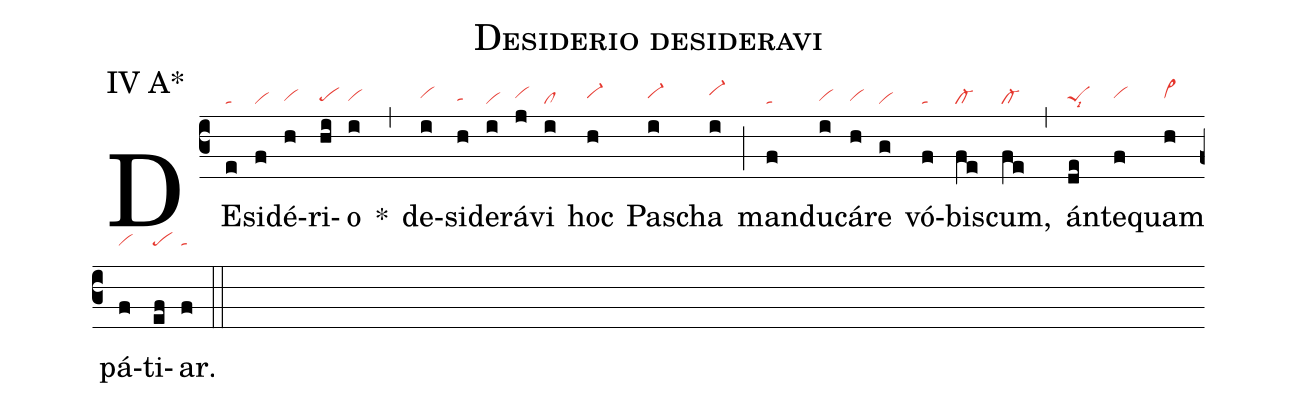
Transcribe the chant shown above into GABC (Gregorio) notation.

name:Desiderio desideravi;
office-part:Antiphona;
mode:4;
annotation:IV A*;
nabc-lines:1;
%%
(c3)
DE(e|ta)si(f|vi)dé(h|vihg)ri(hi|pehg)o(i|vihg) *(,)
de(i|vihh)si(h|tahg)de(i|vi)rá(j|vihh)vi(i|cl) hoc(h|vi-hh) Pa(i|vi-hh)scha(i|vi-hi) (;)
man(f|ta)du(i|vihg)cá(h|vihg)re(g|vi) vó(f|ta)bi(fe|cl-)scum,(fe|cl-) (,)
án(de|peShglsi8)te(f|vihh)quam(h|vi>hh) pá(f|vihi)ti(ef|pehi)ar.(f|tahi) (::)
